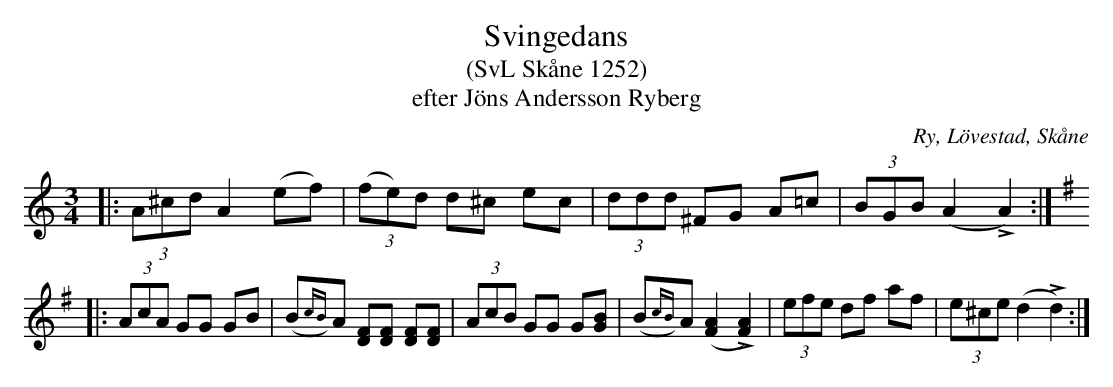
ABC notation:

X:1
T:Svingedans
T:(SvL Skåne 1252)
T:efter Jöns Andersson Ryberg
O:Ry, Lövestad, Skåne
M:3/4
L:1/8
K:Am
|: (3A^cd A2 (ef) | (3(fe)d d^c ec | (3ddd ^FG A=c | (3BGB (A2 LA2) :|
[K:Em]|: (3AcA GG GB | (B{cB})A [FD][FD] [FD][FD] | (3AcB GG G[BG] | (B{cB})A ([A2F2] L[A2F2]) | (3efe df af | (3e^ce (d2 Ld2) :|
